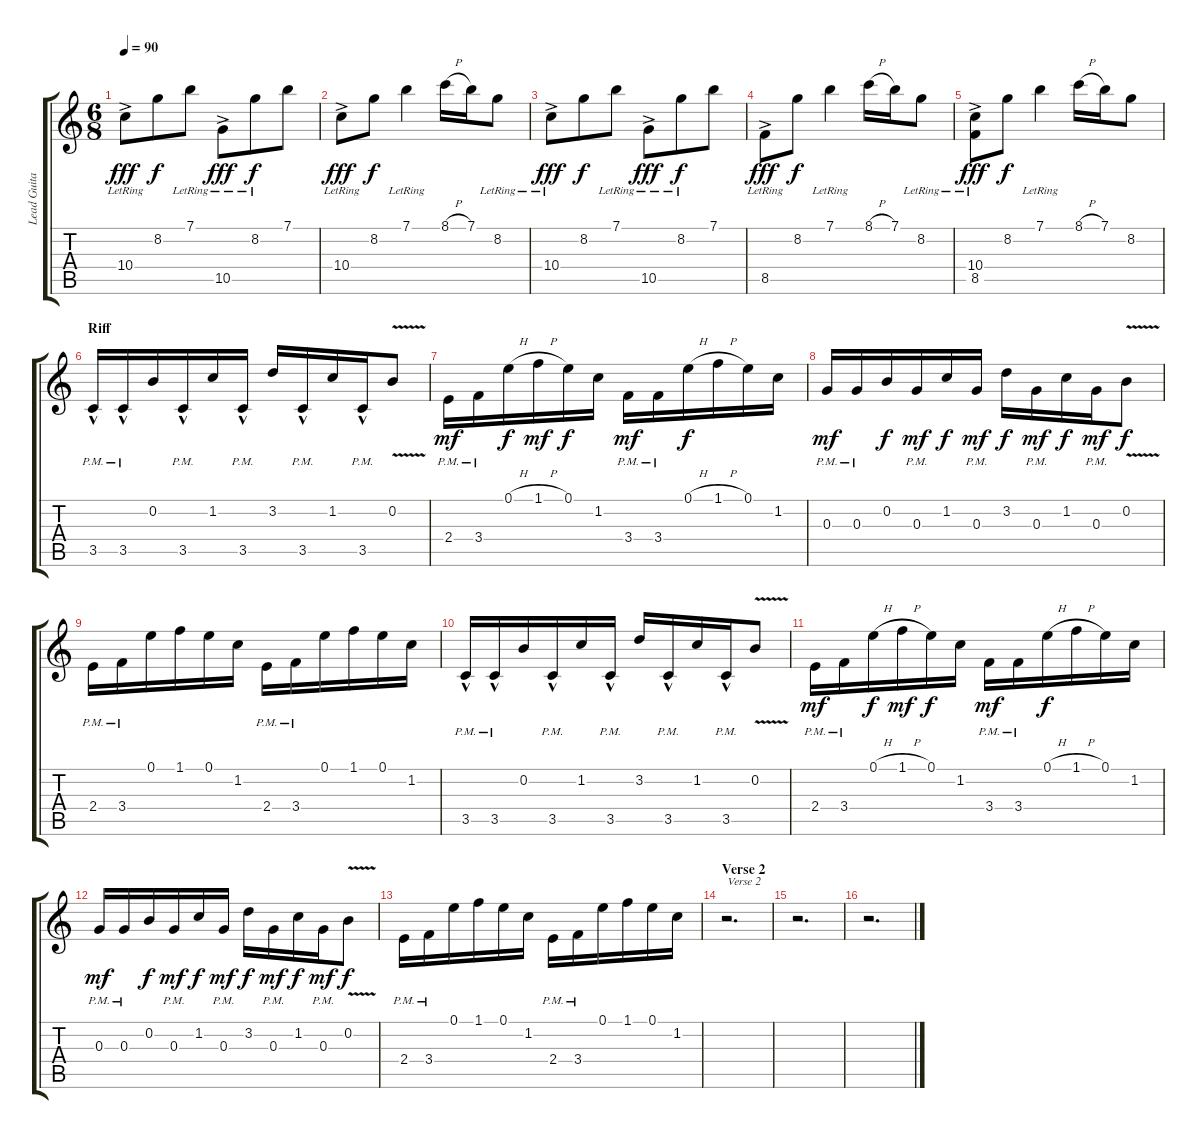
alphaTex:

\track ("Lead Guitar" "Lead Guita") {instrument acousticguitarnylon}
\staff {score tabs}
\tuning (E4 B3 G3 D3 A2 E2) {hide}
\ts (6 8)
\tempo 90
\clef g2
\ks c
10.4{ac lr}.8{dy fff} 8.2.8{dy f} 7.1{lr}.8 10.5{ac lr}.8{dy fff} 8.2{lr}.8{dy f} 7.1.8 |
10.4{ac lr}.8{dy fff} 8.2.8{dy f} 7.1{lr}.4 8.1{h}.16 7.1.16 8.2{lr}.8 |
10.4{ac lr}.8{dy fff} 8.2.8{dy f} 7.1{lr}.8 10.5{ac lr}.8{dy fff} 8.2{lr}.8{dy f} 7.1.8 |
8.5{ac lr}.8{dy fff} 8.2.8{dy f} 7.1{lr}.4 8.1{h}.16 7.1.16 8.2{lr}.8 |
(10.4{lr} 8.5{ac lr}).8{dy fff} 8.2.8{dy f} 7.1{lr}.4 8.1{h}.16 7.1.16 8.2.8 |
\section ("" "Riff")
3.5{hac pm}.16{volume 11 instrument distortionguitar} 3.5{hac pm}.16 0.2.16 3.5{hac pm}.16 1.2.16 3.5{hac pm}.16 3.2.16 3.5{hac pm}.16 1.2.16 3.5{hac pm}.16 0.2{v}.8 |
2.4{pm}.16{dy mf} 3.4{pm}.16 0.1{h}.16{dy f} 1.1{h}.16{dy mf} 0.1.16{dy f} 1.2.16 3.4{pm}.16{dy mf} 3.4{pm}.16 0.1{h}.16{dy f} 1.1{h}.16 0.1.16 1.2.16 |
0.3{pm}.16{dy mf} 0.3{pm}.16 0.2.16{dy f} 0.3{pm}.16{dy mf} 1.2.16{dy f} 0.3{pm}.16{dy mf} 3.2.16{dy f} 0.3{pm}.16{dy mf} 1.2.16{dy f} 0.3{pm}.16{dy mf} 0.2{v}.8{dy f} |
2.4{pm}.16 3.4{pm}.16 0.1.16 1.1.16 0.1.16 1.2.16 2.4{pm}.16 3.4{pm}.16 0.1.16 1.1.16 0.1.16 1.2.16 |
3.5{hac pm}.16 3.5{hac pm}.16 0.2.16 3.5{hac pm}.16 1.2.16 3.5{hac pm}.16 3.2.16 3.5{hac pm}.16 1.2.16 3.5{hac pm}.16 0.2{v}.8 |
2.4{pm}.16{dy mf} 3.4{pm}.16 0.1{h}.16{dy f} 1.1{h}.16{dy mf} 0.1.16{dy f} 1.2.16 3.4{pm}.16{dy mf} 3.4{pm}.16 0.1{h}.16{dy f} 1.1{h}.16 0.1.16 1.2.16 |
0.3{pm}.16{dy mf} 0.3{pm}.16 0.2.16{dy f} 0.3{pm}.16{dy mf} 1.2.16{dy f} 0.3{pm}.16{dy mf} 3.2.16{dy f} 0.3{pm}.16{dy mf} 1.2.16{dy f} 0.3{pm}.16{dy mf} 0.2{v}.8{dy f} |
2.4{pm}.16 3.4{pm}.16 0.1.16 1.1.16 0.1.16 1.2.16 2.4{pm}.16 3.4{pm}.16 0.1.16 1.1.16 0.1.16 1.2.16 |
\section ("" "Verse 2")
r.2{d txt "Verse 2"} |
r.2{d} |
r.2{d}
